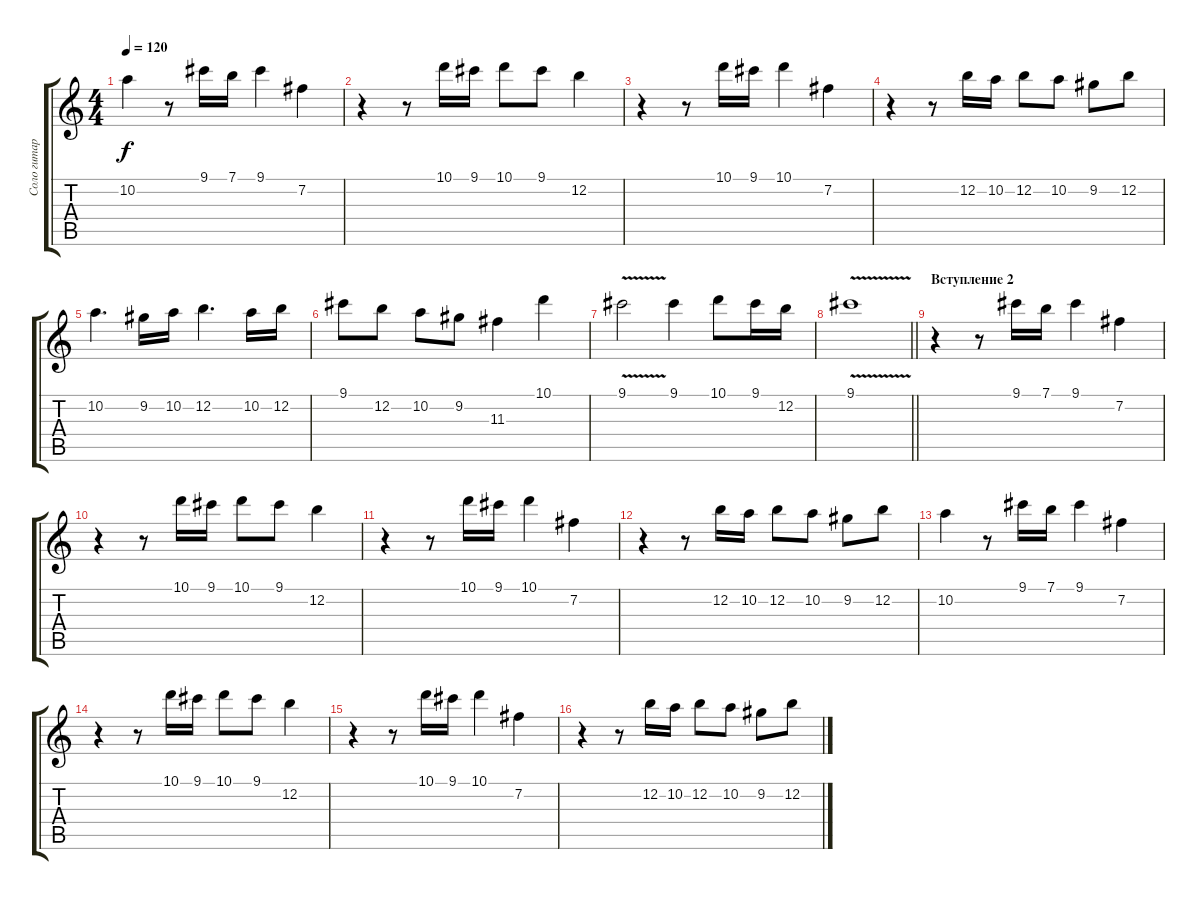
\track ("Соло гитара" "Соло гитар") {instrument overdrivenguitar}
\staff {score tabs}
\tuning (E4 B3 G3 D3 A2 E2) {hide}
\ts (4 4)
\tempo 120
\clef g2
\ks c
10.2.4{dy f} r.8 9.1.16 7.1.16 9.1.4 7.2.4 |
r.4 r.8 10.1.16 9.1.16 10.1.8 9.1.8 12.2.4 |
r.4 r.8 10.1.16 9.1.16 10.1.4 7.2.4 |
r.4 r.8 12.2.16 10.2.16 12.2.8 10.2.8 9.2.8 12.2.8 |
10.2.4{d} 9.2.16 10.2.16 12.2.4{d} 10.2.16 12.2.16 |
9.1.8 12.2.8 10.2.8 9.2.8 11.3.4 10.1.4 |
9.1{v}.2 9.1.4 10.1.8 9.1.16 12.2.16 |
\barLineRight lightlight
9.1{v}.1 |
\section ("" "Вступление 2")
r.4 r.8 9.1.16 7.1.16 9.1.4 7.2.4 |
r.4 r.8 10.1.16 9.1.16 10.1.8 9.1.8 12.2.4 |
r.4 r.8 10.1.16 9.1.16 10.1.4 7.2.4 |
r.4 r.8 12.2.16 10.2.16 12.2.8 10.2.8 9.2.8 12.2.8 |
10.2.4 r.8 9.1.16 7.1.16 9.1.4 7.2.4 |
r.4 r.8 10.1.16 9.1.16 10.1.8 9.1.8 12.2.4 |
r.4 r.8 10.1.16 9.1.16 10.1.4 7.2.4 |
r.4 r.8 12.2.16 10.2.16 12.2.8 10.2.8 9.2.8 12.2.8
